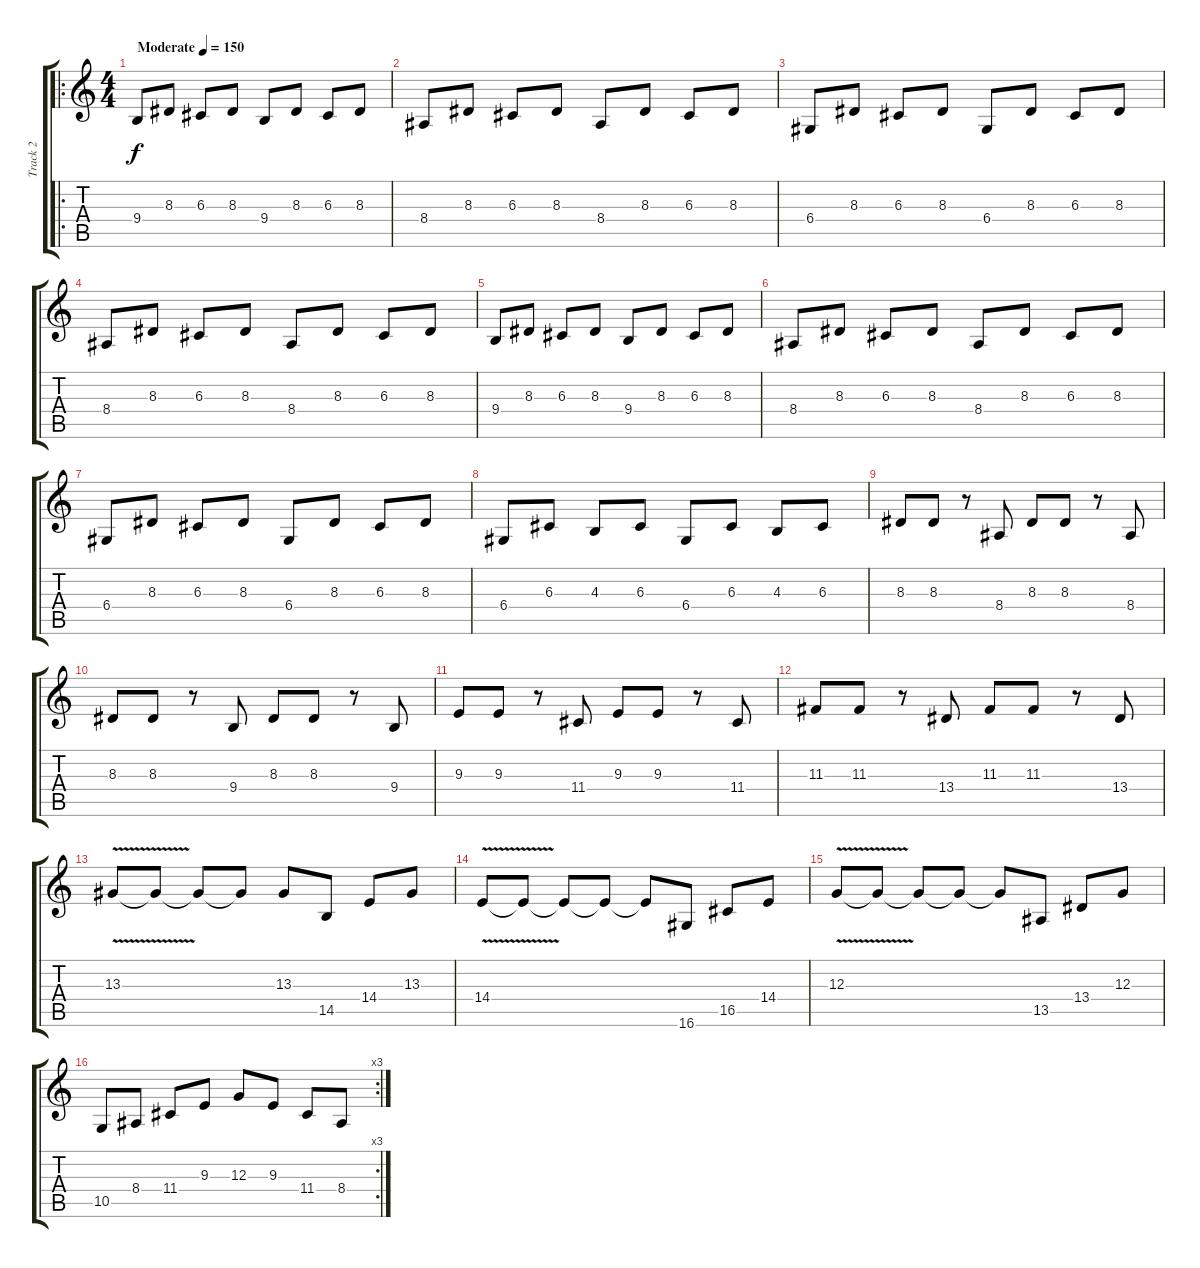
\track ("Track 2" "Track 2") {instrument lead5charang}
\staff {score tabs}
\tuning (E4 B3 G3 D3 A2 E2) {hide}
\ro
\ts (4 4)
\tempo (150 "Moderate")
\clef g2
\ks c
9.4.8{dy f instrument lead5charang} 8.3.8 6.3.8 8.3.8 9.4.8 8.3.8 6.3.8 8.3.8 |
8.4.8 8.3.8 6.3.8 8.3.8 8.4.8 8.3.8 6.3.8 8.3.8 |
6.4.8 8.3.8 6.3.8 8.3.8 6.4.8 8.3.8 6.3.8 8.3.8 |
8.4.8 8.3.8 6.3.8 8.3.8 8.4.8 8.3.8 6.3.8 8.3.8 |
9.4.8 8.3.8 6.3.8 8.3.8 9.4.8 8.3.8 6.3.8 8.3.8 |
8.4.8 8.3.8 6.3.8 8.3.8 8.4.8 8.3.8 6.3.8 8.3.8 |
6.4.8 8.3.8 6.3.8 8.3.8 6.4.8 8.3.8 6.3.8 8.3.8 |
6.4.8 6.3.8 4.3.8 6.3.8 6.4.8 6.3.8 4.3.8 6.3.8 |
8.3.8 8.3.8 r.8 8.4.8 8.3.8 8.3.8 r.8 8.4.8 |
8.3.8 8.3.8 r.8 9.4.8 8.3.8 8.3.8 r.8 9.4.8 |
9.3.8 9.3.8 r.8 11.4.8 9.3.8 9.3.8 r.8 11.4.8 |
11.3.8 11.3.8 r.8 13.4.8 11.3.8 11.3.8 r.8 13.4.8 |
13.3{v}.8 13.3{t}.8 13.3{t}.8 13.3{t}.8 13.3.8 14.5.8 14.4.8 13.3.8 |
14.4{v}.8 14.4{t}.8 14.4{t}.8 14.4{t}.8 14.4{t}.8 16.6.8 16.5.8 14.4.8 |
12.3{v}.8 12.3{t}.8 12.3{t}.8 12.3{t}.8 12.3{t}.8 13.5.8 13.4.8 12.3.8 |
\rc 3
10.5.8 8.4.8 11.4.8 9.3.8 12.3.8 9.3.8 11.4.8 8.4.8
